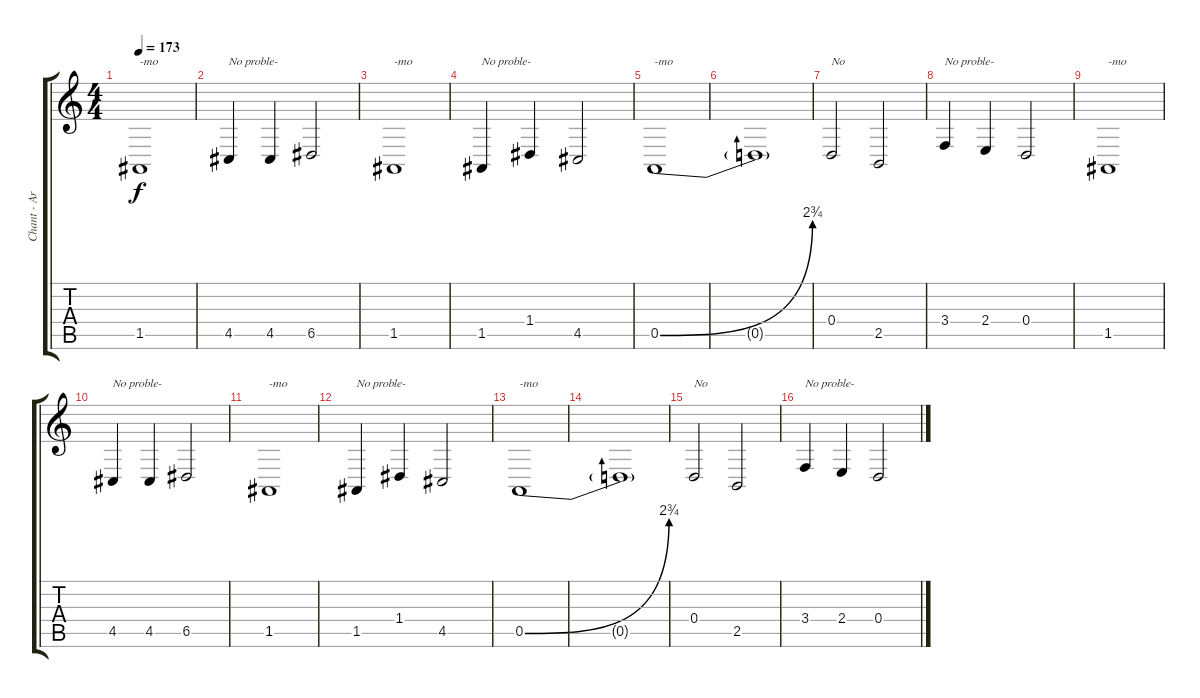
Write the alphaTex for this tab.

\track ("Chant - Arnaud" "Chant - Ar") {instrument stringensemble1}
\staff {score tabs}
\tuning (E4 B3 G3 D3 A2 E2) {hide}
\ts (4 4)
\tempo 173
\clef g2
\ks c
1.5.1{txt "-mo" dy f} |
4.5.4{txt "No proble-"} 4.5.4 6.5.2 |
1.5.1{txt "-mo"} |
1.5.4{txt "No proble-"} 1.4.4 4.5.2 |
0.5{be (bend 0 0 60 11)}.1{txt "-mo"} |
0.5{t}.1 |
0.4.2{txt "No"} 2.5.2 |
3.4.4{txt "No proble-"} 2.4.4 0.4.2 |
1.5.1{txt "-mo"} |
4.5.4{txt "No proble-"} 4.5.4 6.5.2 |
1.5.1{txt "-mo"} |
1.5.4{txt "No proble-"} 1.4.4 4.5.2 |
0.5{be (bend 0 0 60 11)}.1{txt "-mo"} |
0.5{t}.1 |
0.4.2{txt "No"} 2.5.2 |
3.4.4{txt "No proble-"} 2.4.4 0.4.2
